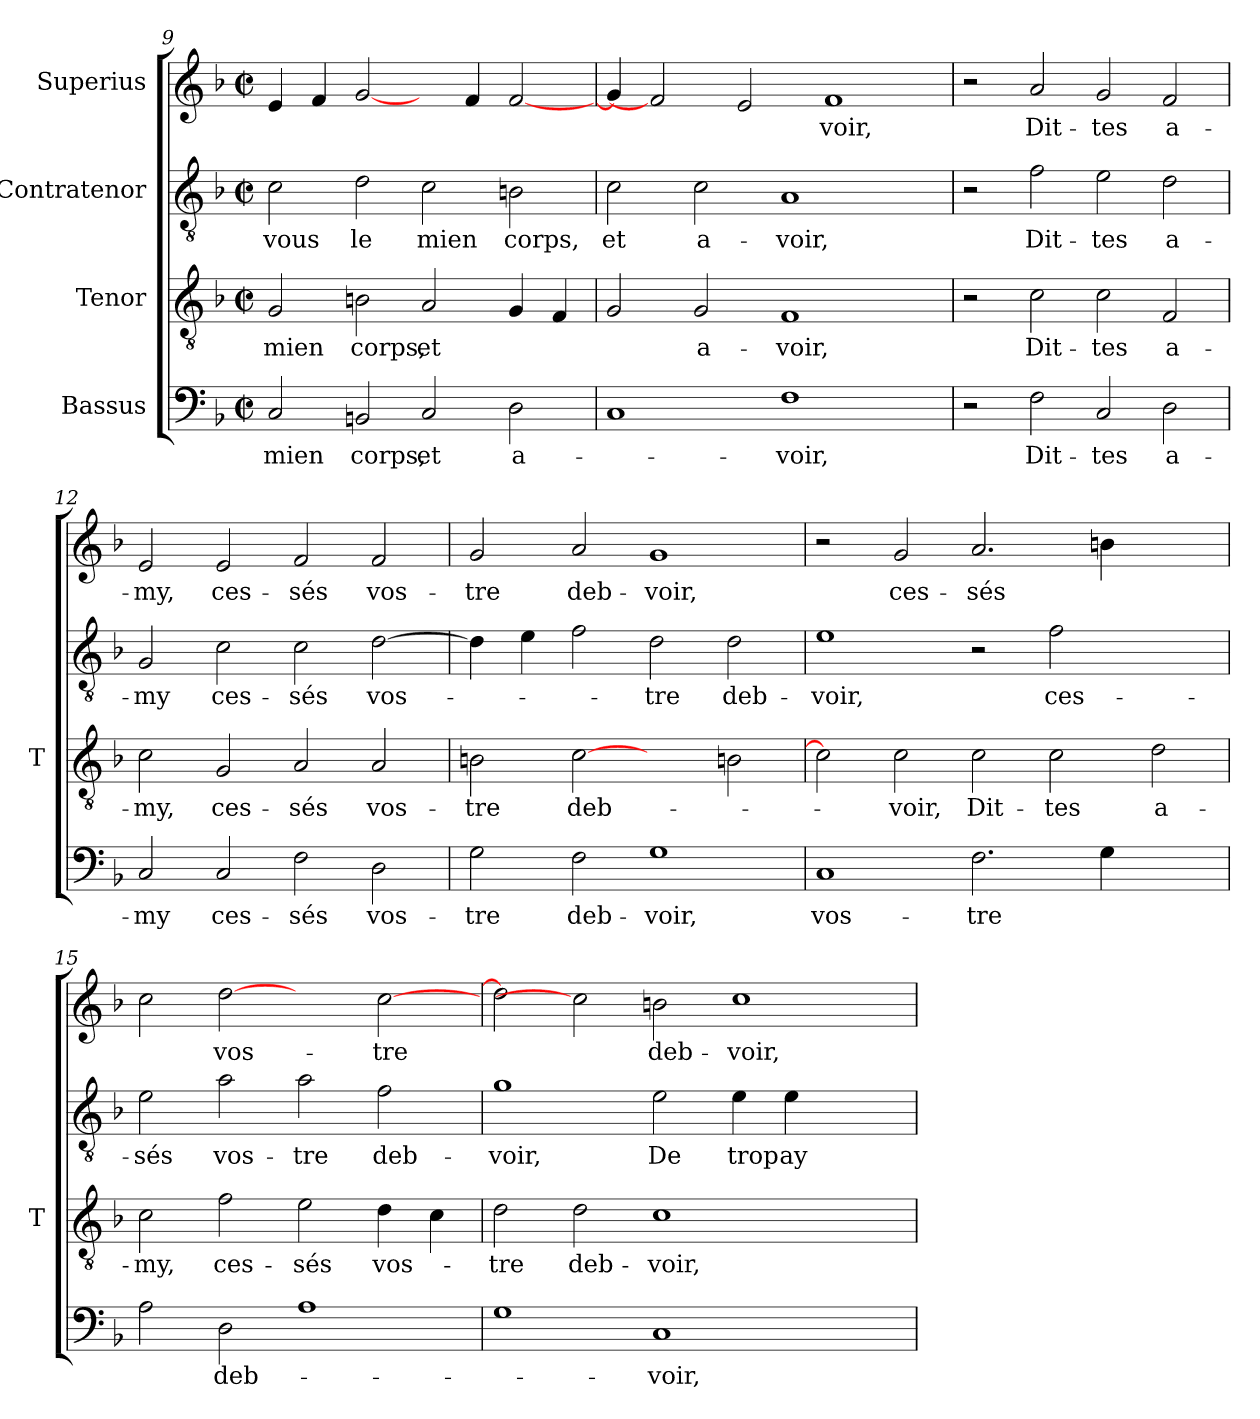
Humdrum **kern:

**kern	**text	**kern	**text	**kern	**text	**kern	**text
*part4	*part4	*part3	*part3	*part2	*part2	*part1	*part1
*staff4	*staff4	*staff3	*staff3	*staff2	*staff2	*staff1	*staff1
*I"Bassus	*	*I"Tenor	*	*I"Contratenor	*	*I"Superius	*
*	*	*I'T	*	*	*	*	*
*clefF4	*	*clefGv2	*	*clefGv2	*	*clefG2	*
*k[b-]	*	*k[b-]	*	*k[b-]	*	*k[b-]	*
*F:	*	*F:	*	*F:	*	*F:	*
*M2/2	*	*M2/2	*	*M2/2	*	*M2/2	*
*met(c|)	*	*met(c|)	*	*met(c|)	*	*met(c|)	*
=9	=9	=9	=9	=9	=9	=9	=9
2C	-mien	2G	-mien	2c	-vous	4e	.
.	.	.	.	.	.	4f	.
2BBn	-corps,	2B	-corps,	2d	-le	[2g	.
2C	-et	2A	-et	2c	-mien	4ryy	.
.	.	.	.	.	.	4f	.
2D	a-	4G	.	2Bn	-corps,	[2f	.
.	.	4F	.	.	.	.	.
=10	=10	=10	=10	=10	=10	=10	=10
1C	.	2G	.	2c	-et	4g]	.
.	.	.	.	.	.	2f]	.
.	.	2G	a-	2c	a-	.	.
.	.	.	.	.	.	2e	.
1F	-voir,	1F	-voir,	1A	-voir,	.	.
.	.	.	.	.	.	1f	-voir,
4ryy	.	4ryy	.	4ryy	.	.	.
!!LO:PB:g=z
=11	=11	=11	=11	=11	=11	=11	=11
2r	.	2r	.	2r	.	2r	.
2F	Dit-	2c	Dit-	2f	Dit-	2a	Dit-
2C	-tes	2c	-tes	2e	-tes	2g	-tes
2D	a-	2F	a-	2d	a-	2f	a-
=12	=12	=12	=12	=12	=12	=12	=12
2C	-my	2c	-my,	2G	-my	2e	-my,
2C	ces-	2G	ces-	2c	ces-	2e	ces-
2F	-sés	2A	-sés	2c	-sés	2f	-sés
2D	vos-	2A	vos-	[2d	vos-	2f	vos-
=13	=13	=13	=13	=13	=13	=13	=13
2G	-tre	2B	-tre	4d]	.	2g	-tre
.	.	.	.	4e	.	.	.
2F	deb-	[2c	deb-	2f	.	2a	deb-
1G	-voir,	2ryy	.	2d	-tre	1g	-voir,
.	.	2Bn	.	2d	deb-	.	.
=14	=14	=14	=14	=14	=14	=14	=14
1C	vos-	2c]	.	1e	-voir,	2r	.
.	.	2c	-voir,	.	.	2g	ces-
2.F	-tre	2c	Dit-	2r	.	2.a	-sés
.	.	2c	-tes	2f	ces-	.	.
4G	.	.	.	.	.	4b	.
2ryy	.	2d	a-	2ryy	.	2ryy	.
=15	=15	=15	=15	=15	=15	=15	=15
2A	.	2c	-my,	2e	-sés	2cc	.
2D	deb-	2f	ces-	2a	vos-	[2dd	vos-
1A	.	2e	-sés	2a	-tre	2ryy	.
.	.	4d	vos-	2f	deb-	[2cc	-tre
.	.	4c	.	.	.	.	.
=16	=16	=16	=16	=16	=16	=16	=16
1G	.	2d	-tre	1g	-voir,	2dd]	.
.	.	2d	deb-	.	.	2cc]	.
1C	-voir,	1c	-voir,	2e	-De	2bn	deb-
.	.	.	.	4e	-trop	1cc	-voir,
.	.	.	.	4e	ay-	.	.
2ryy	.	2ryy	.	2ryy	.	.	.
=	=	=	=	=	=	=	=
*-	*-	*-	*-	*-	*-	*-	*-
